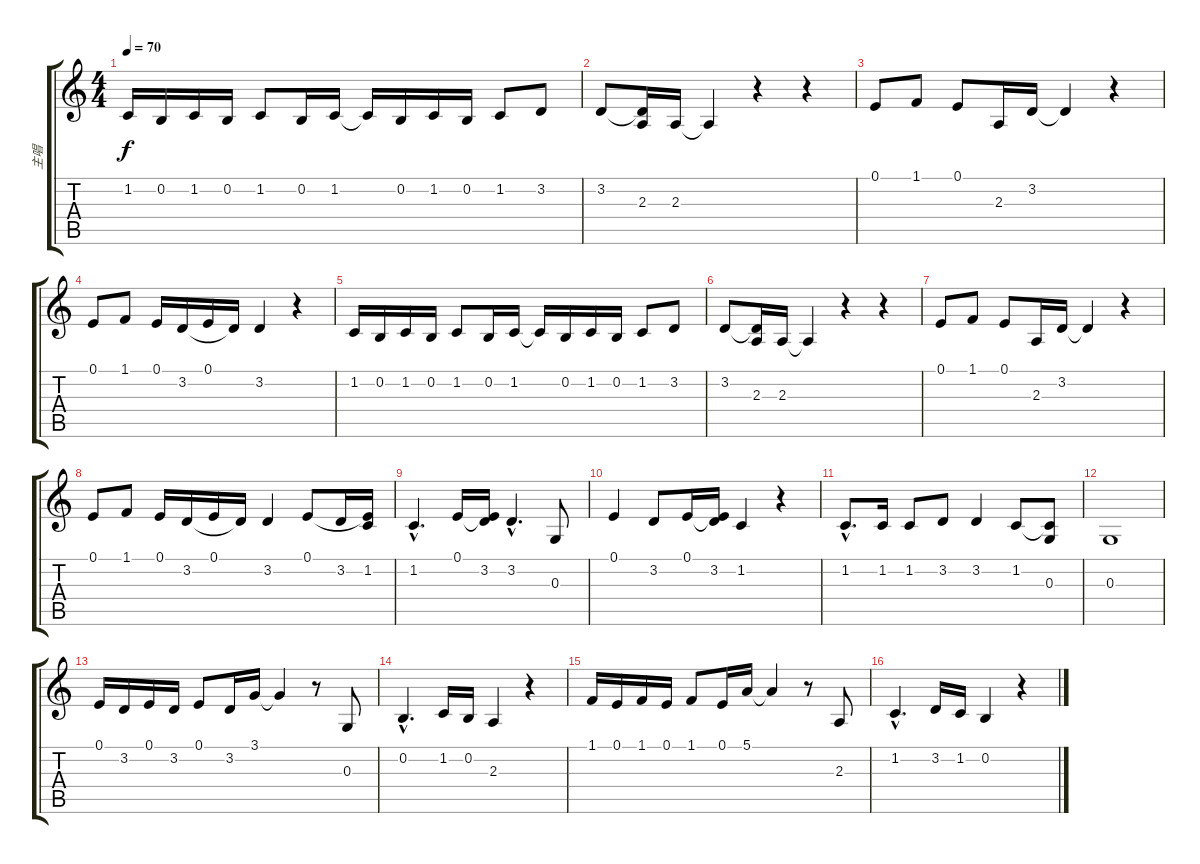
\track ("主唱" "主唱") {instrument lead8bassandlead}
\staff {score tabs}
\tuning (E4 B3 G3 D3 A2 E2) {hide}
\ts (4 4)
\tempo 70
\clef g2
\ks c
1.2.16{dy f} 0.2.16 1.2.16 0.2.16 1.2.8 0.2.16 1.2.16 1.2{t}.16 0.2.16 1.2.16 0.2.16 1.2.8 3.2.8 |
3.2.8 (3.2{t} 2.3).16 2.3.16 2.3{t}.4 r.4 r.4 |
0.1.8 1.1.8 0.1.8 2.3.16 3.2.16 3.2{t}.4 r.4 |
0.1.8 1.1.8 0.1.16 3.2.16 0.1.16 3.2{t}.16 3.2.4 r.4 |
1.2.16 0.2.16 1.2.16 0.2.16 1.2.8 0.2.16 1.2.16 1.2{t}.16 0.2.16 1.2.16 0.2.16 1.2.8 3.2.8 |
3.2.8 (3.2{t} 2.3).16 2.3.16 2.3{t}.4 r.4 r.4 |
0.1.8 1.1.8 0.1.8 2.3.16 3.2.16 3.2{t}.4 r.4 |
0.1.8 1.1.8 0.1.16 3.2.16 0.1.16 3.2{t}.16 3.2.4 0.1.8 3.2.16 (0.1{t} 1.2).16 |
1.2{hac}.4{d} 0.1.16 (0.1{t} 3.2).16 3.2{hac}.4{d} 0.3.8 |
0.1.4 3.2.8 0.1.16 (0.1{t} 3.2).16 1.2.4 r.4 |
1.2{hac}.8{d} 1.2.16 1.2.8 3.2.8 3.2.4 1.2.8 (1.2{t} 0.3).8 |
0.3.1 |
0.1.16 3.2.16 0.1.16 3.2.16 0.1.8 3.2.16 3.1.16 3.1{t}.4 r.8 0.3.8 |
0.2{hac}.4{d} 1.2.16 0.2.16 2.3.4 r.4 |
1.1.16 0.1.16 1.1.16 0.1.16 1.1.8 0.1.16 5.1.16 5.1{t}.4 r.8 2.3.8 |
1.2{hac}.4{d} 3.2.16 1.2.16 0.2.4 r.4
